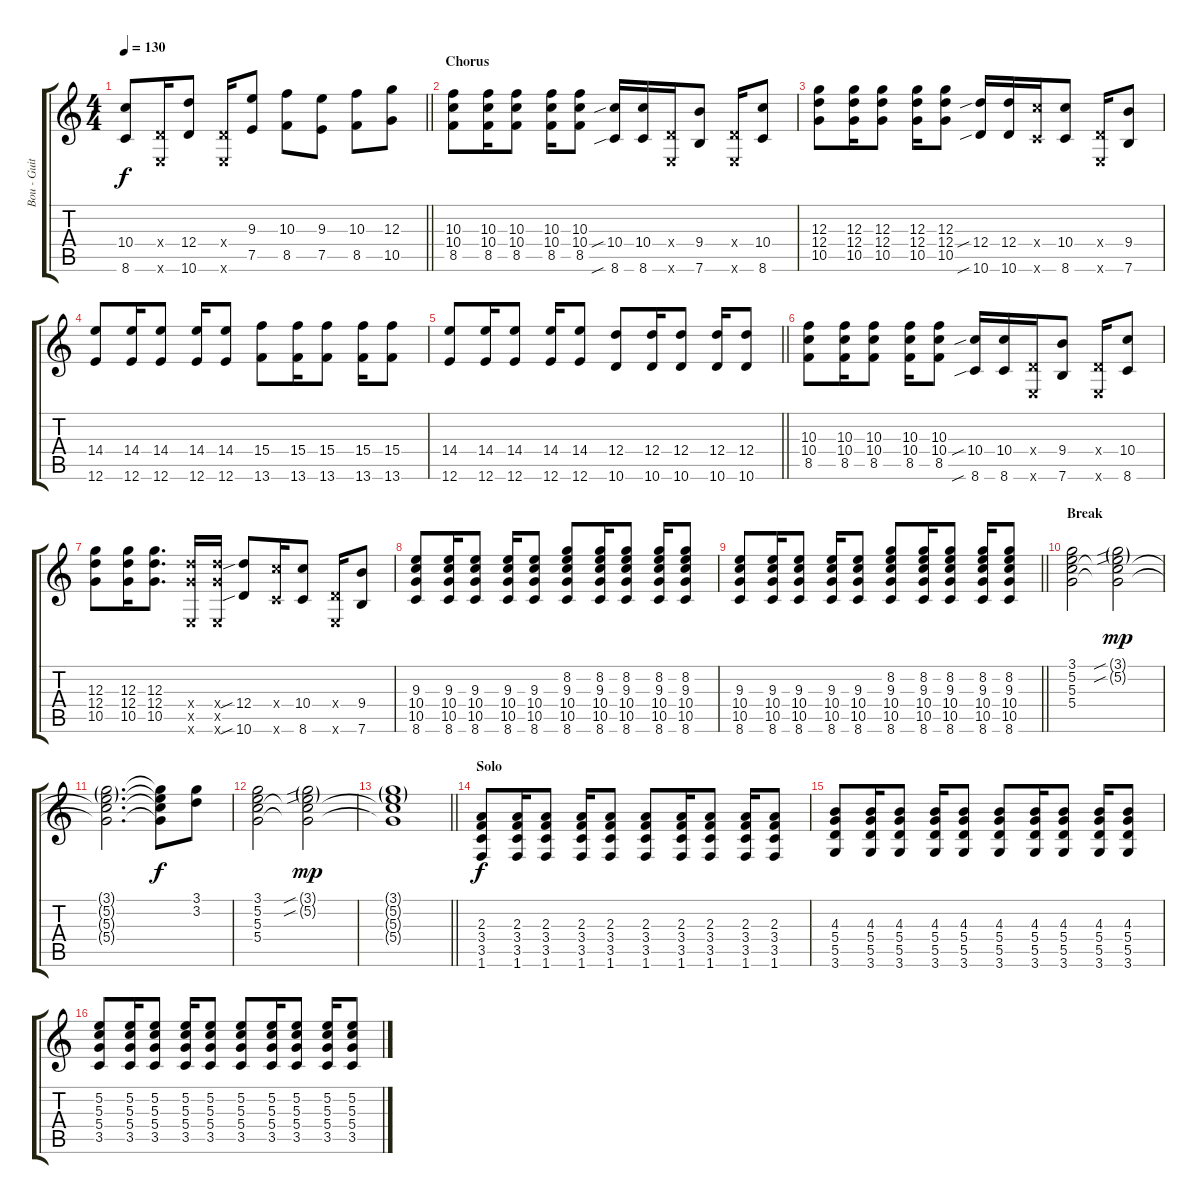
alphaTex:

\track ("Bou - Guitar 2" "Bou - Guit") {instrument overdrivenguitar}
\staff {score tabs}
\tuning (E4 B3 G3 D3 A2 E2) {hide}
\ts (4 4)
\tempo 130
\clef g2
\barLineRight lightlight
\ks c
(10.4 8.6).8{dy f} (0.4{x} 0.6{x}).16 (12.4 10.6).8 (0.4{x} 0.6{x}).16 (9.3 7.5).8 (10.3 8.5).8 (9.3 7.5).8 (10.3 8.5).8 (12.3 10.5).8 |
\section ("" "Chorus")
(10.3 10.4 8.5).8 (10.3 10.4 8.5).16 (10.3 10.4 8.5).8 (10.3 10.4 8.5).16 (10.3 10.4 8.5).8 (10.4{sib} 8.6{sib}).16 (10.4 8.6).16 (0.4{x} 0.6{x}).16 (9.4 7.6).8 (0.4{x} 0.6{x}).16 (10.4 8.6).8 |
(12.3 12.4 10.5).8 (12.3 12.4 10.5).16 (12.3 12.4 10.5).8 (12.3 12.4 10.5).16 (12.3 12.4 10.5).8 (12.4{sib} 10.6{sib}).16 (12.4 10.6).16 (10.4{x} 8.6{x}).16 (10.4 8.6).8 (0.4{x} 0.6{x}).16 (9.4 7.6).8 |
(14.4 12.6).8 (14.4 12.6).16 (14.4 12.6).8 (14.4 12.6).16 (14.4 12.6).8 (15.4 13.6).8 (15.4 13.6).16 (15.4 13.6).8 (15.4 13.6).16 (15.4 13.6).8 |
\barLineRight lightlight
(14.4 12.6).8 (14.4 12.6).16 (14.4 12.6).8 (14.4 12.6).16 (14.4 12.6).8 (12.4 10.6).8 (12.4 10.6).16 (12.4 10.6).8 (12.4 10.6).16 (12.4 10.6).8 |
(10.3 10.4 8.5).8 (10.3 10.4 8.5).16 (10.3 10.4 8.5).8 (10.3 10.4 8.5).16 (10.3 10.4 8.5).8 (10.4{sib} 8.6{sib}).16 (10.4 8.6).16 (0.4{x} 0.6{x}).16 (9.4 7.6).8 (0.4{x} 0.6{x}).16 (10.4 8.6).8 |
(12.3 12.4 10.5).8 (12.3 12.4 10.5).16 (12.3 12.4 10.5).8{d} (12.4{x} 10.5{x} 0.6{x}).16 (12.4{x} 10.5{x} 0.6{x}).16 (12.4{sib} 10.6{sib}).8 (10.4{x} 8.6{x}).16 (10.4 8.6).8 (0.4{x} 0.6{x}).16 (9.4 7.6).8 |
(9.3 10.4 10.5 8.6).8 (9.3 10.4 10.5 8.6).16 (9.3 10.4 10.5 8.6).8 (9.3 10.4 10.5 8.6).16 (9.3 10.4 10.5 8.6).8 (8.2 9.3 10.4 10.5 8.6).8 (8.2 9.3 10.4 10.5 8.6).16 (8.2 9.3 10.4 10.5 8.6).8 (8.2 9.3 10.4 10.5 8.6).16 (8.2 9.3 10.4 10.5 8.6).8 |
\barLineRight lightlight
(9.3 10.4 10.5 8.6).8 (9.3 10.4 10.5 8.6).16 (9.3 10.4 10.5 8.6).8 (9.3 10.4 10.5 8.6).16 (9.3 10.4 10.5 8.6).8 (8.2 9.3 10.4 10.5 8.6).8 (8.2 9.3 10.4 10.5 8.6).16 (8.2 9.3 10.4 10.5 8.6).8 (8.2 9.3 10.4 10.5 8.6).16 (8.2 9.3 10.4 10.5 8.6).8 |
\section ("" "Break")
(3.1 5.2 5.3 5.4).2 (3.1{sib g} 5.2{sib g} 5.3{t} 5.4{t}).2{dy mp} |
(3.1{g} 5.2{g} 5.3{t} 5.4{t}).2{d} (3.1{t} 5.2{t} 5.3{t} 5.4{t}).8{dy f} (3.1 3.2).8 |
(3.1 5.2 5.3 5.4).2 (3.1{sib g} 5.2{sib g} 5.3{t} 5.4{t}).2{dy mp} |
\barLineRight lightlight
(3.1{g} 5.2{g} 5.3{t} 5.4{t}).1 |
\section ("" "Solo")
(2.3 3.4 3.5 1.6).8{dy f} (2.3 3.4 3.5 1.6).16 (2.3 3.4 3.5 1.6).8 (2.3 3.4 3.5 1.6).16 (2.3 3.4 3.5 1.6).8 (2.3 3.4 3.5 1.6).8 (2.3 3.4 3.5 1.6).16 (2.3 3.4 3.5 1.6).8 (2.3 3.4 3.5 1.6).16 (2.3 3.4 3.5 1.6).8 |
(4.3 5.4 5.5 3.6).8 (4.3 5.4 5.5 3.6).16 (4.3 5.4 5.5 3.6).8 (4.3 5.4 5.5 3.6).16 (4.3 5.4 5.5 3.6).8 (4.3 5.4 5.5 3.6).8 (4.3 5.4 5.5 3.6).16 (4.3 5.4 5.5 3.6).8 (4.3 5.4 5.5 3.6).16 (4.3 5.4 5.5 3.6).8 |
(5.2 5.3 5.4 3.5).8 (5.2 5.3 5.4 3.5).16 (5.2 5.3 5.4 3.5).8 (5.2 5.3 5.4 3.5).16 (5.2 5.3 5.4 3.5).8 (5.2 5.3 5.4 3.5).8 (5.2 5.3 5.4 3.5).16 (5.2 5.3 5.4 3.5).8 (5.2 5.3 5.4 3.5).16 (5.2 5.3 5.4 3.5).8
